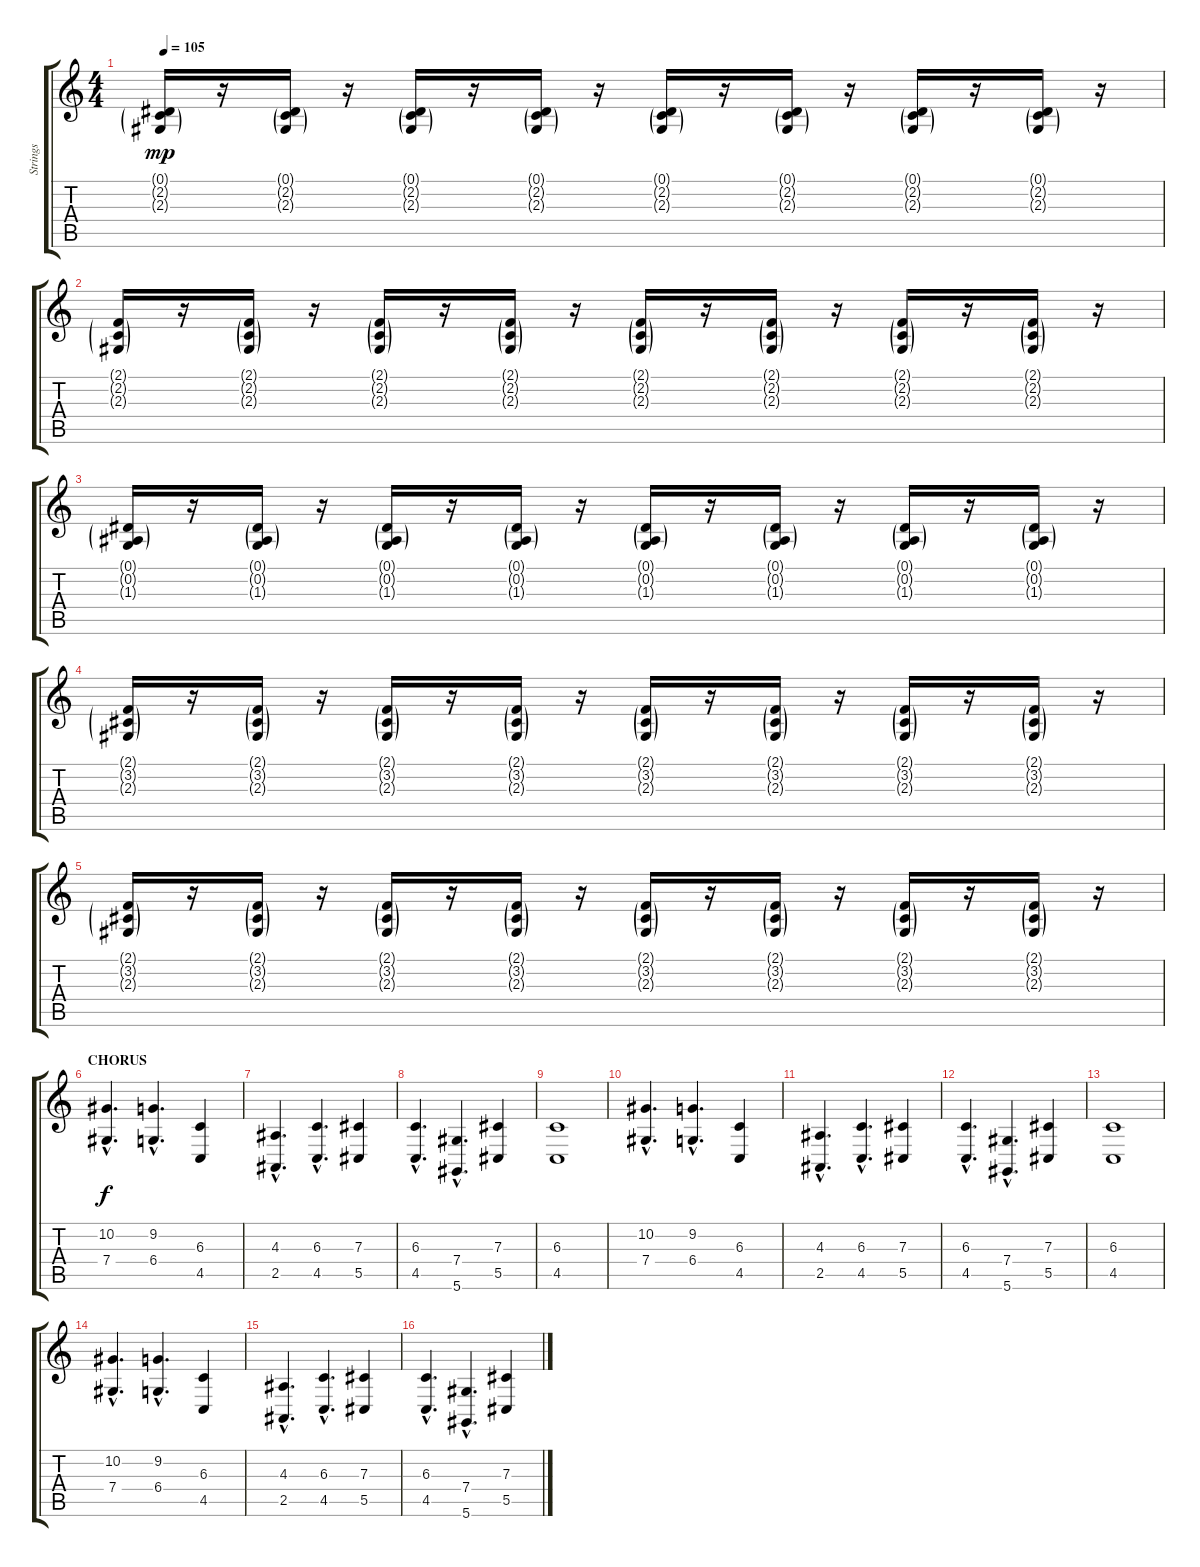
\track ("Strings" "Strings") {instrument stringensemble1}
\staff {score tabs}
\tuning (Eb4 Bb3 Gb3 Db3 Ab2 Eb2) {hide}
\ts (4 4)
\tempo 105
\clef g2
\ks c
(0.1{g} 2.2{g} 2.3{g}).16{dy mp} r.16 (0.1{g} 2.2{g} 2.3{g}).16 r.16 (0.1{g} 2.2{g} 2.3{g}).16 r.16 (0.1{g} 2.2{g} 2.3{g}).16 r.16 (0.1{g} 2.2{g} 2.3{g}).16 r.16 (0.1{g} 2.2{g} 2.3{g}).16 r.16 (0.1{g} 2.2{g} 2.3{g}).16 r.16 (0.1{g} 2.2{g} 2.3{g}).16 r.16 |
(2.1{g} 2.2{g} 2.3{g}).16 r.16 (2.1{g} 2.2{g} 2.3{g}).16 r.16 (2.1{g} 2.2{g} 2.3{g}).16 r.16 (2.1{g} 2.2{g} 2.3{g}).16 r.16 (2.1{g} 2.2{g} 2.3{g}).16 r.16 (2.1{g} 2.2{g} 2.3{g}).16 r.16 (2.1{g} 2.2{g} 2.3{g}).16 r.16 (2.1{g} 2.2{g} 2.3{g}).16 r.16 |
(0.1{g} 0.2{g} 1.3{g}).16 r.16 (0.1{g} 0.2{g} 1.3{g}).16 r.16 (0.1{g} 0.2{g} 1.3{g}).16 r.16 (0.1{g} 0.2{g} 1.3{g}).16 r.16 (0.1{g} 0.2{g} 1.3{g}).16 r.16 (0.1{g} 0.2{g} 1.3{g}).16 r.16 (0.1{g} 0.2{g} 1.3{g}).16 r.16 (0.1{g} 0.2{g} 1.3{g}).16 r.16 |
(2.1{g} 3.2{g} 2.3{g}).16 r.16 (2.1{g} 3.2{g} 2.3{g}).16 r.16 (2.1{g} 3.2{g} 2.3{g}).16 r.16 (2.1{g} 3.2{g} 2.3{g}).16 r.16 (2.1{g} 3.2{g} 2.3{g}).16 r.16 (2.1{g} 3.2{g} 2.3{g}).16 r.16 (2.1{g} 3.2{g} 2.3{g}).16 r.16 (2.1{g} 3.2{g} 2.3{g}).16 r.16 |
(2.1{g} 3.2{g} 2.3{g}).16 r.16 (2.1{g} 3.2{g} 2.3{g}).16 r.16 (2.1{g} 3.2{g} 2.3{g}).16 r.16 (2.1{g} 3.2{g} 2.3{g}).16 r.16 (2.1{g} 3.2{g} 2.3{g}).16 r.16 (2.1{g} 3.2{g} 2.3{g}).16 r.16 (2.1{g} 3.2{g} 2.3{g}).16 r.16 (2.1{g} 3.2{g} 2.3{g}).16 r.16 |
\section ("" "CHORUS")
(10.2{hac} 7.4{hac}).4{d dy f} (9.2{hac} 6.4{hac}).4{d} (6.3 4.5).4 |
(4.3{hac} 2.5{hac}).4{d} (6.3{hac} 4.5{hac}).4{d} (7.3 5.5).4 |
(6.3{hac} 4.5{hac}).4{d} (7.4{hac} 5.6{hac}).4{d} (7.3 5.5).4 |
(6.3 4.5).1 |
(10.2{hac} 7.4{hac}).4{d} (9.2{hac} 6.4{hac}).4{d} (6.3 4.5).4 |
(4.3{hac} 2.5{hac}).4{d} (6.3{hac} 4.5{hac}).4{d} (7.3 5.5).4 |
(6.3{hac} 4.5{hac}).4{d} (7.4{hac} 5.6{hac}).4{d} (7.3 5.5).4 |
(6.3 4.5).1 |
(10.2{hac} 7.4{hac}).4{d} (9.2{hac} 6.4{hac}).4{d} (6.3 4.5).4 |
(4.3{hac} 2.5{hac}).4{d} (6.3{hac} 4.5{hac}).4{d} (7.3 5.5).4 |
(6.3{hac} 4.5{hac}).4{d} (7.4{hac} 5.6{hac}).4{d} (7.3 5.5).4
